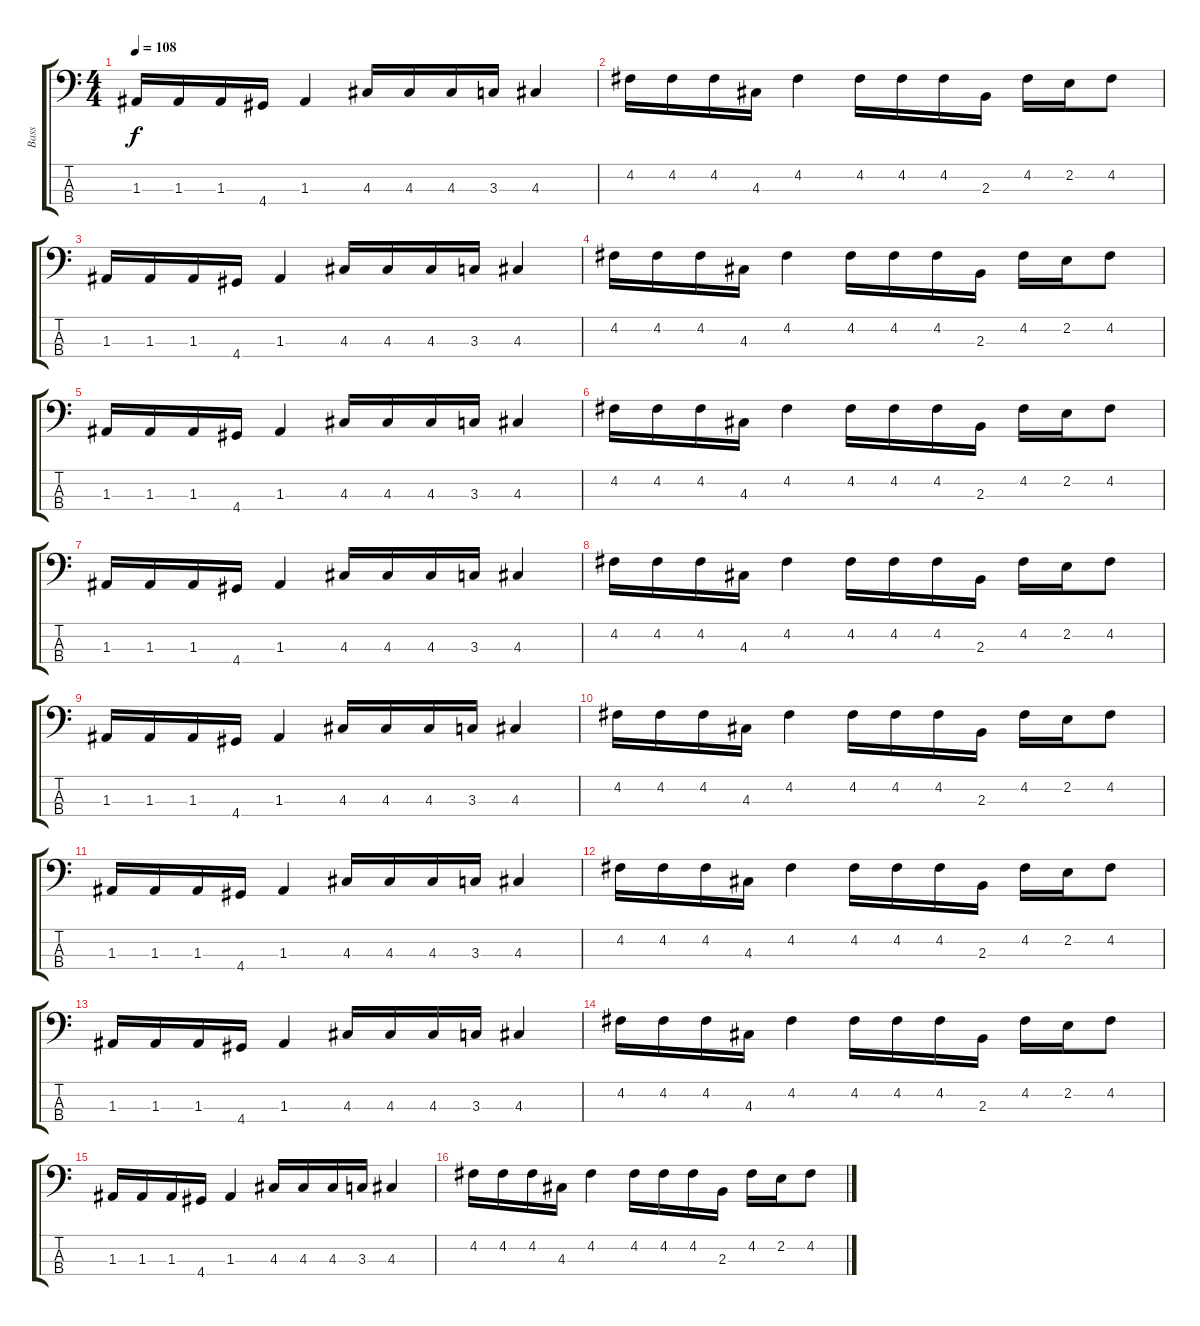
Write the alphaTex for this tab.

\track ("Bass" "Bass") {instrument electricbassfinger}
\staff {score tabs}
\tuning (G2 D2 A1 E1) {hide}
\ts (4 4)
\tempo 108
\clef f4
\ks c
1.3.16{dy f} 1.3.16 1.3.16 4.4.16 1.3.4 4.3.16 4.3.16 4.3.16 3.3.16 4.3.4 |
4.2.16 4.2.16 4.2.16 4.3.16 4.2.4 4.2.16 4.2.16 4.2.16 2.3.16 4.2.16 2.2.16 4.2.8 |
1.3.16 1.3.16 1.3.16 4.4.16 1.3.4 4.3.16 4.3.16 4.3.16 3.3.16 4.3.4 |
4.2.16 4.2.16 4.2.16 4.3.16 4.2.4 4.2.16 4.2.16 4.2.16 2.3.16 4.2.16 2.2.16 4.2.8 |
1.3.16 1.3.16 1.3.16 4.4.16 1.3.4 4.3.16 4.3.16 4.3.16 3.3.16 4.3.4 |
4.2.16 4.2.16 4.2.16 4.3.16 4.2.4 4.2.16 4.2.16 4.2.16 2.3.16 4.2.16 2.2.16 4.2.8 |
1.3.16 1.3.16 1.3.16 4.4.16 1.3.4 4.3.16 4.3.16 4.3.16 3.3.16 4.3.4 |
4.2.16 4.2.16 4.2.16 4.3.16 4.2.4 4.2.16 4.2.16 4.2.16 2.3.16 4.2.16 2.2.16 4.2.8 |
1.3.16 1.3.16 1.3.16 4.4.16 1.3.4 4.3.16 4.3.16 4.3.16 3.3.16 4.3.4 |
4.2.16 4.2.16 4.2.16 4.3.16 4.2.4 4.2.16 4.2.16 4.2.16 2.3.16 4.2.16 2.2.16 4.2.8 |
1.3.16 1.3.16 1.3.16 4.4.16 1.3.4 4.3.16 4.3.16 4.3.16 3.3.16 4.3.4 |
4.2.16 4.2.16 4.2.16 4.3.16 4.2.4 4.2.16 4.2.16 4.2.16 2.3.16 4.2.16 2.2.16 4.2.8 |
1.3.16 1.3.16 1.3.16 4.4.16 1.3.4 4.3.16 4.3.16 4.3.16 3.3.16 4.3.4 |
4.2.16 4.2.16 4.2.16 4.3.16 4.2.4 4.2.16 4.2.16 4.2.16 2.3.16 4.2.16 2.2.16 4.2.8 |
1.3.16 1.3.16 1.3.16 4.4.16 1.3.4 4.3.16 4.3.16 4.3.16 3.3.16 4.3.4 |
4.2.16 4.2.16 4.2.16 4.3.16 4.2.4 4.2.16 4.2.16 4.2.16 2.3.16 4.2.16 2.2.16 4.2.8
